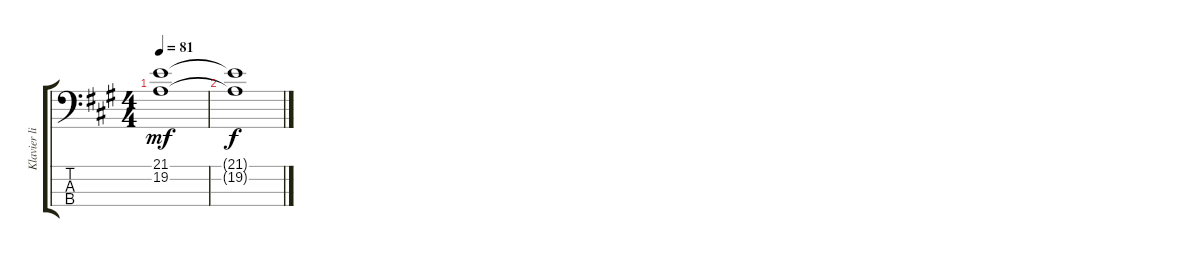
\track ("Klavier links" "Klavier li") {instrument brightacousticpiano}
\staff {score tabs}
\tuning (G2 D2 A1 E1) {hide}
\ts (4 4)
\tempo 81
\clef f4
\ks f#minor
(21.1 19.2).1{dy mf} |
(21.1{t} 19.2{t}).1{dy f}
